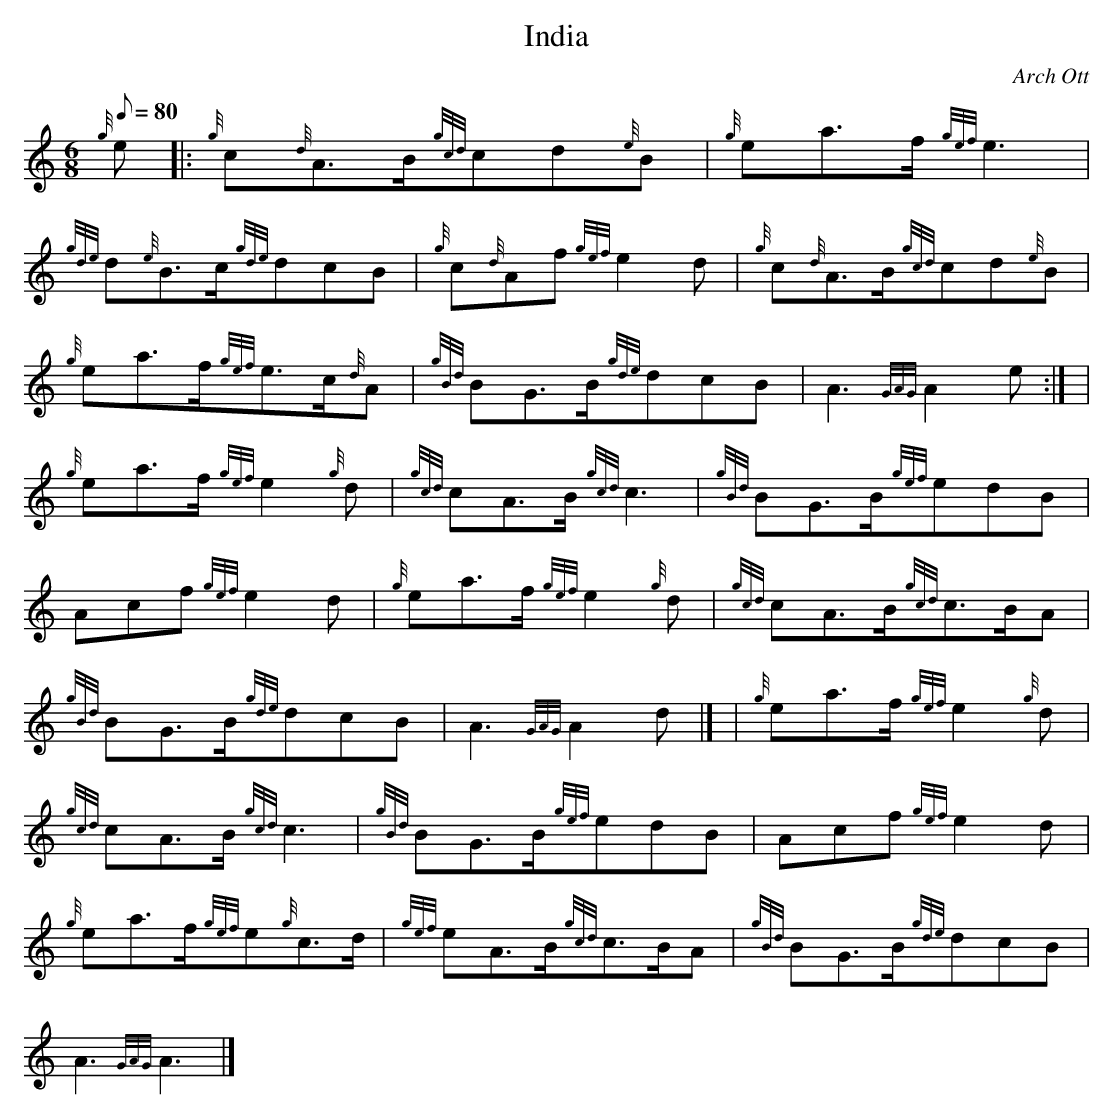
X:1
T:India
M:6/8
L:1/8
Q:80
C:Arch Ott
K:HP
{g}e |: \
{g}c{d}A3/2B/2{gcd}cd{e}B | \
{g}ea3/2f/2{gef}e3 |
{gde}d{e}B3/2c/2{gde}dcB | \
{g}c{d}Af{gef}e2d | \
{g}c{d}A3/2B/2{gcd}cd{e}B |
{g}ea3/2f/2{gef}e3/2c/2{d}A | \
{gBd}BG3/2B/2{gde}dcB | \
A3{GAG}A2e:| [ |
{g}ea3/2f/2{gef}e2{g}d | \
{gcd}cA3/2B/2{gcd}c3 | \
{gBd}BG3/2B/2{gef}edB |
Acf{gef}e2d | \
{g}ea3/2f/2{gef}e2{g}d | \
{gcd}cA3/2B/2{gcd}c3/2B/2A |
{gBd}BG3/2B/2{gde}dcB | \
A3{GAG}A2d|] [ | \
{g}ea3/2f/2{gef}e2{g}d |
{gcd}cA3/2B/2{gcd}c3 | \
{gBd}BG3/2B/2{gef}edB | \
Acf{gef}e2d |
{g}ea3/2f/2{gef}e{g}c3/2d/2 | \
{gef}eA3/2B/2{gcd}c3/2B/2A | \
{gBd}BG3/2B/2{gde}dcB |
A3{GAG}A3|]
